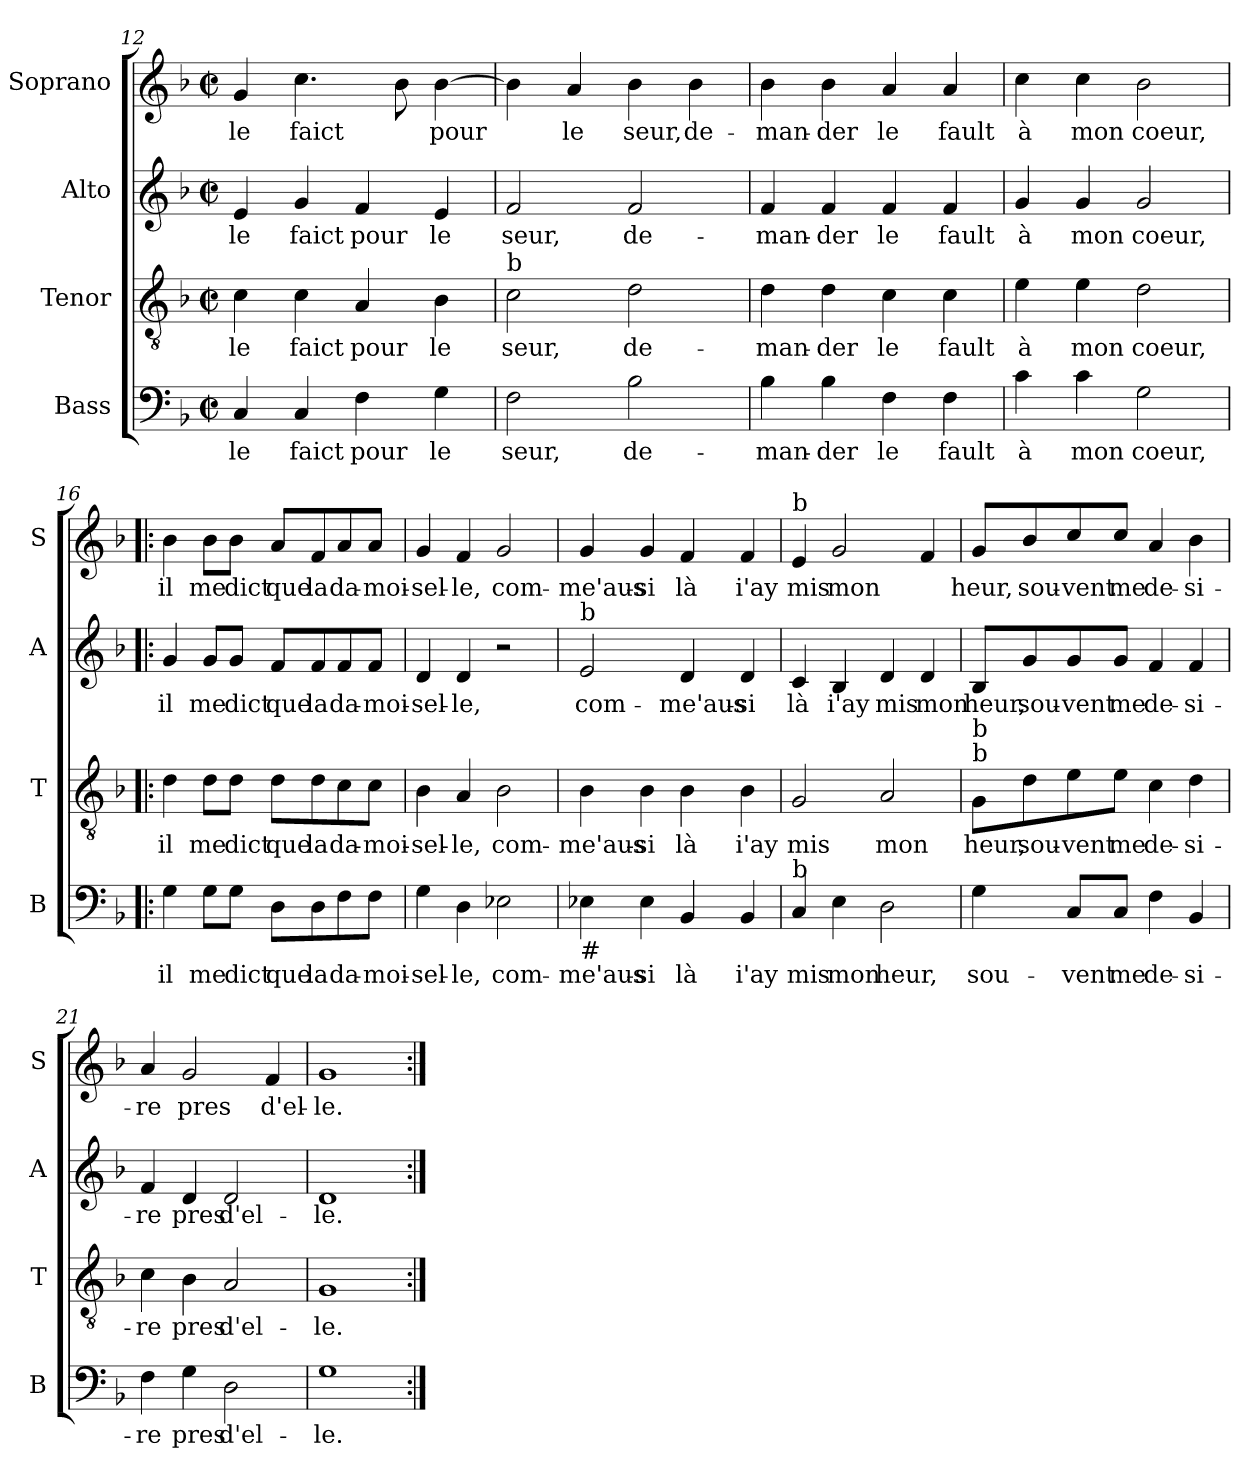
**kern	**text	**kern	**text	**kern	**text	**kern	**text
*part4	*part4	*part3	*part3	*part2	*part2	*part1	*part1
*staff4	*staff4	*staff3	*staff3	*staff2	*staff2	*staff1	*staff1
*I"Bass	*	*I"Tenor	*	*I"Alto	*	*I"Soprano	*
*I'B	*	*I'T	*	*I'A	*	*I'S	*
*clefF4	*	*clefGv2	*	*clefG2	*	*clefG2	*
*k[b-]	*	*k[b-]	*	*k[b-]	*	*k[b-]	*
*F:	*	*F:	*	*F:	*	*F:	*
*M2/2	*	*M2/2	*	*M2/2	*	*M2/2	*
*met(c|)	*	*met(c|)	*	*met(c|)	*	*met(c|)	*
=12	=12	=12	=12	=12	=12	=12	=12
!	!LO:LY:b	!	!LO:LY:b	!	!LO:LY:b	!	!LO:LY:b
4C/	-le	4c\	-le	4e/	-le	4g/	-le
!	!LO:LY:b	!	!LO:LY:b	!	!LO:LY:b	!	!LO:LY:b
4C/	faict	4c\	faict	4g/	faict	4.cc\	faict
!	!LO:LY:b	!	!LO:LY:b	!	!LO:LY:b	!	!
4F\	pour	4A/	pour	4f/	pour	.	.
.	.	.	.	.	.	8b-\	.
!	!LO:LY:b	!	!LO:LY:b	!	!LO:LY:b	!	!LO:LY:b
4G\	le	4B-\	le	4e/	le	[4b-\	pour
=13	=13	=13	=13	=13	=13	=13	=13
!	!	!LO:TX:a:t=b	!	!	!	!	!
!	!LO:LY:b	!	!LO:LY:b	!	!LO:LY:b	!	!
2F\	seur,	2c\	seur,	2f/	seur,	4b-\]	.
!	!	!	!	!	!	!	!LO:LY:b
.	.	.	.	.	.	4a/	le
!	!LO:LY:b	!	!LO:LY:b	!	!LO:LY:b	!	!LO:LY:b
2B-\	de-	2d\	de-	2f/	de-	4b-\	seur,
!	!	!	!	!	!	!	!LO:LY:b
.	.	.	.	.	.	4b-\	de-
!!LO:LB:g=z
=14	=14	=14	=14	=14	=14	=14	=14
!	!LO:LY:b	!	!LO:LY:b	!	!LO:LY:b	!	!LO:LY:b
4B-\	-man-	4d\	-man-	4f/	-man-	4b-\	-man-
!	!LO:LY:b	!	!LO:LY:b	!	!LO:LY:b	!	!LO:LY:b
4B-\	-der	4d\	-der	4f/	-der	4b-\	-der
!	!LO:LY:b	!	!LO:LY:b	!	!LO:LY:b	!	!LO:LY:b
4F\	le	4c\	le	4f/	le	4a/	le
!	!LO:LY:b	!	!LO:LY:b	!	!LO:LY:b	!	!LO:LY:b
4F\	fault	4c\	fault	4f/	fault	4a/	fault
=15	=15	=15	=15	=15	=15	=15	=15
!	!LO:LY:b	!	!LO:LY:b	!	!LO:LY:b	!	!LO:LY:b
4c\	à	4e\	à	4g/	à	4cc\	à
!	!LO:LY:b	!	!LO:LY:b	!	!LO:LY:b	!	!LO:LY:b
4c\	mon	4e\	mon	4g/	mon	4cc\	mon
!	!LO:LY:b	!	!LO:LY:b	!	!LO:LY:b	!	!LO:LY:b
2G\	coeur,	2d\	coeur,	2g/	coeur,	2b-\	coeur,
=16!|:	=16!|:	=16!|:	=16!|:	=16!|:	=16!|:	=16!|:	=16!|:
!	!LO:LY:b	!	!LO:LY:b	!	!LO:LY:b	!	!LO:LY:b
4G\	il	4d\	il	4g/	il	4b-\	il
!	!LO:LY:b	!	!LO:LY:b	!	!LO:LY:b	!	!LO:LY:b
8G\L	me	8d\L	me	8g/L	me	8b-\L	me
!	!LO:LY:b	!	!LO:LY:b	!	!LO:LY:b	!	!LO:LY:b
8G\J	dict	8d\J	dict	8g/J	dict	8b-\J	dict
!	!LO:LY:b	!	!LO:LY:b	!	!LO:LY:b	!	!LO:LY:b
8D\L	que	8d\L	que	8f/L	que	8a/L	que
!	!LO:LY:b	!	!LO:LY:b	!	!LO:LY:b	!	!LO:LY:b
8D\	la	8d\	la	8f/	la	8f/	la
!	!LO:LY:b	!	!LO:LY:b	!	!LO:LY:b	!	!LO:LY:b
8F\	da-	8c\	da-	8f/	da-	8a/	da-
!	!LO:LY:b	!	!LO:LY:b	!	!LO:LY:b	!	!LO:LY:b
8F\J	-moi-	8c\J	-moi-	8f/J	-moi-	8a/J	-moi-
=17	=17	=17	=17	=17	=17	=17	=17
!	!LO:LY:b	!	!LO:LY:b	!	!LO:LY:b	!	!LO:LY:b
4G\	-sel-	4B-\	-sel-	4d/	-sel-	4g/	-sel-
!	!LO:LY:b	!	!LO:LY:b	!	!LO:LY:b	!	!LO:LY:b
4D\	-le,	4A/	-le,	4d/	-le,	4f/	-le,
!	!LO:LY:b	!	!LO:LY:b	!	!	!	!LO:LY:b
2E-X\	com-	2B-\	com-	2r	.	2g/	com-
=18	=18	=18	=18	=18	=18	=18	=18
!	!	!	!	!LO:TX:a:t=b	!	!	!
!LO:TX:b:t=#	!	!	!	!	!	!	!
!	!LO:LY:b	!	!LO:LY:b	!	!LO:LY:b	!	!LO:LY:b
4E-X\	-me'aus-	4B-\	-me'aus-	2e/	com-	4g/	-me'aus-
!	!LO:LY:b	!	!LO:LY:b	!	!	!	!LO:LY:b
4E-\	-si	4B-\	-si	.	.	4g/	-si
!	!LO:LY:b	!	!LO:LY:b	!	!LO:LY:b	!	!LO:LY:b
4BB-/	là	4B-\	là	4d/	-me'aus-	4f/	là
!	!LO:LY:b	!	!LO:LY:b	!	!LO:LY:b	!	!LO:LY:b
4BB-/	i'ay	4B-\	i'ay	4d/	-si	4f/	i'ay
!!LO:LB:g=z
=19	=19	=19	=19	=19	=19	=19	=19
!	!	!	!	!	!	!LO:TX:a:t=b	!
!LO:TX:a:t=b	!	!	!	!	!	!	!
!	!LO:LY:b	!	!LO:LY:b	!	!LO:LY:b	!	!LO:LY:b
4C/	mis	2G/	mis	4c/	là	4e/	mis
!	!LO:LY:b	!	!	!	!LO:LY:b	!	!LO:LY:b
4E\	mon	.	.	4B-/	i'ay	2g/	mon
!	!LO:LY:b	!	!LO:LY:b	!	!LO:LY:b	!	!
2D\	heur,	2A/	mon	4d/	mis	.	.
!	!	!	!	!	!LO:LY:b	!	!
.	.	.	.	4d/	mon	4f/	.
=20	=20	=20	=20	=20	=20	=20	=20
!	!	!LO:TX:a:t=b	!	!	!	!	!
!	!	!LO:TX:a:t=b	!	!	!	!	!
!	!LO:LY:b	!	!LO:LY:b	!	!LO:LY:b	!	!LO:LY:b
4G\	sou-	8G\L	heur,	8B-/L	heur,	8g/L	heur,
!	!	!	!LO:LY:b	!	!LO:LY:b	!	!LO:LY:b
.	.	8d\	sou-	8g/	sou-	8b-/	sou-
!	!LO:LY:b	!	!LO:LY:b	!	!LO:LY:b	!	!LO:LY:b
8C/L	-vent	8e\	-vent	8g/	-vent	8cc/	-vent
!	!LO:LY:b	!	!LO:LY:b	!	!LO:LY:b	!	!LO:LY:b
8C/J	me	8e\J	me	8g/J	me	8cc/J	me
!	!LO:LY:b	!	!LO:LY:b	!	!LO:LY:b	!	!LO:LY:b
4F\	de-	4c\	de-	4f/	de-	4a/	de-
!	!LO:LY:b	!	!LO:LY:b	!	!LO:LY:b	!	!LO:LY:b
4BB-/	-si-	4d\	-si-	4f/	-si-	4b-\	-si-
=21	=21	=21	=21	=21	=21	=21	=21
!	!LO:LY:b	!	!LO:LY:b	!	!LO:LY:b	!	!LO:LY:b
4F\	-re	4c\	-re	4f/	-re	4a/	-re
!	!LO:LY:b	!	!LO:LY:b	!	!LO:LY:b	!	!LO:LY:b
4G\	pres	4B-\	pres	4d/	pres	2g/	pres
!	!LO:LY:b	!	!LO:LY:b	!	!LO:LY:b	!	!
2D\	d'el-	2A/	d'el-	2d/	d'el-	.	.
!	!	!	!	!	!	!	!LO:LY:b
.	.	.	.	.	.	4f/	d'el-
=22	=22	=22	=22	=22	=22	=22	=22
!	!LO:LY:b	!	!LO:LY:b	!	!LO:LY:b	!	!LO:LY:b
1G	-le.	1G	-le.	1d	-le.	1g	-le.
=:|!	=:|!	=:|!	=:|!	=:|!	=:|!	=:|!	=:|!
*-	*-	*-	*-	*-	*-	*-	*-
